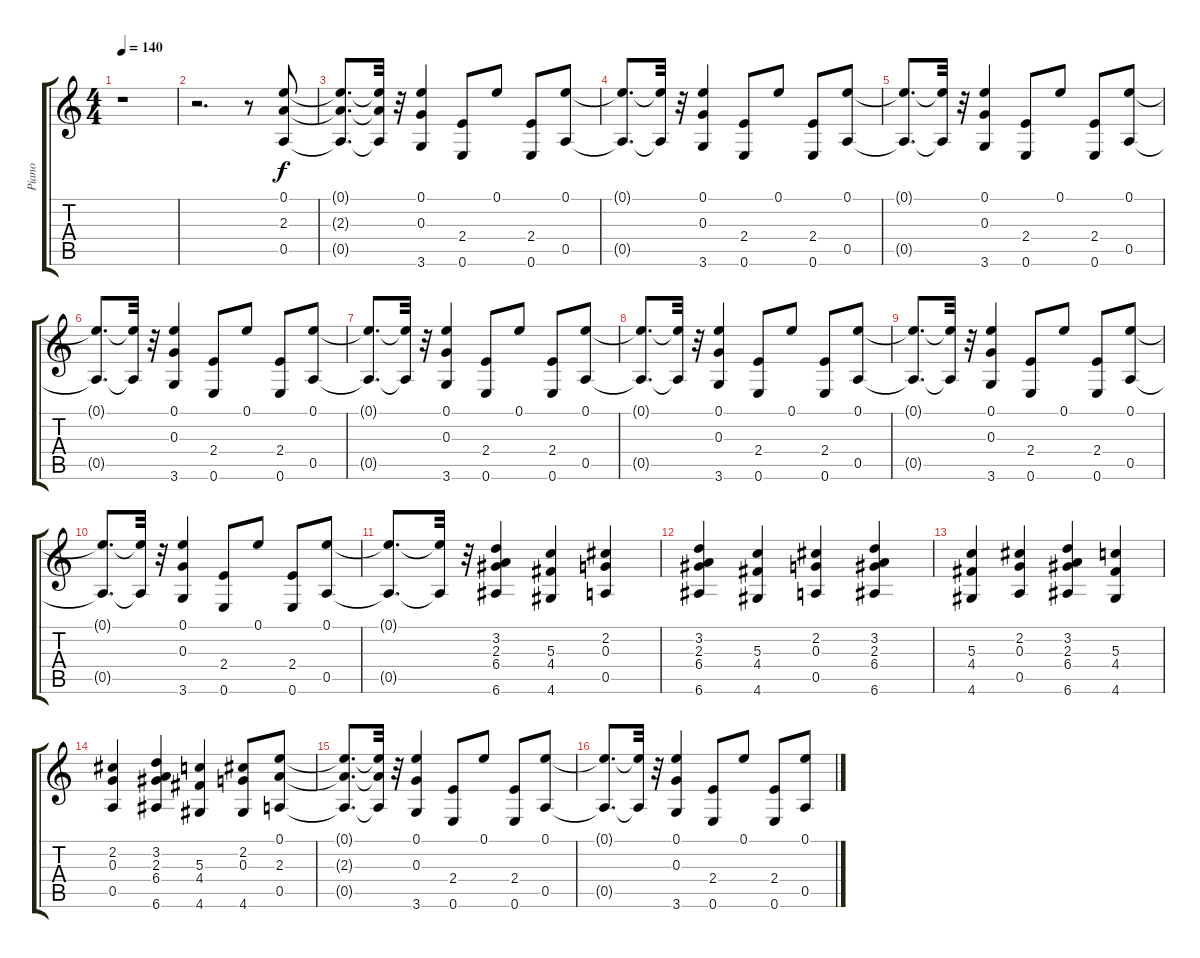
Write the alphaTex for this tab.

\track ("Piano" "Piano") {instrument acousticguitarnylon}
\staff {score tabs}
\tuning (E4 B3 G3 D3 A2 E2) {hide}
\ts (4 4)
\tempo 140
\clef g2
\ks c
r.1{dy f instrument acousticguitarnylon} |
r.2{d} r.8 (0.1 2.3 0.5).8{volume 12 instrument electricgrandpiano} |
(0.1{t} 2.3{t} 0.5{t}).8{d} (0.1{t} 2.3{t} 0.5{t}).32 r.32 (0.1 0.3 3.6).4 (2.4 0.6).8 0.1.8 (2.4 0.6).8 (0.1 0.5).8 |
(0.1{t} 0.5{t}).8{d} (0.1{t} 0.5{t}).32 r.32 (0.1 0.3 3.6).4 (2.4 0.6).8 0.1.8 (2.4 0.6).8 (0.1 0.5).8 |
(0.1{t} 0.5{t}).8{d} (0.1{t} 0.5{t}).32 r.32 (0.1 0.3 3.6).4 (2.4 0.6).8 0.1.8 (2.4 0.6).8 (0.1 0.5).8 |
(0.1{t} 0.5{t}).8{d} (0.1{t} 0.5{t}).32 r.32 (0.1 0.3 3.6).4 (2.4 0.6).8 0.1.8 (2.4 0.6).8 (0.1 0.5).8 |
(0.1{t} 0.5{t}).8{d} (0.1{t} 0.5{t}).32 r.32 (0.1 0.3 3.6).4 (2.4 0.6).8 0.1.8 (2.4 0.6).8 (0.1 0.5).8 |
(0.1{t} 0.5{t}).8{d} (0.1{t} 0.5{t}).32 r.32 (0.1 0.3 3.6).4 (2.4 0.6).8 0.1.8 (2.4 0.6).8 (0.1 0.5).8 |
(0.1{t} 0.5{t}).8{d} (0.1{t} 0.5{t}).32 r.32 (0.1 0.3 3.6).4 (2.4 0.6).8 0.1.8 (2.4 0.6).8 (0.1 0.5).8 |
(0.1{t} 0.5{t}).8{d} (0.1{t} 0.5{t}).32 r.32 (0.1 0.3 3.6).4 (2.4 0.6).8 0.1.8 (2.4 0.6).8 (0.1 0.5).8 |
(0.1{t} 0.5{t}).8{d} (0.1{t} 0.5{t}).32 r.32 (3.2 2.3 6.4 6.6).4 (5.3 4.4 4.6).4 (2.2 0.3 0.5).4 |
(3.2 2.3 6.4 6.6).4 (5.3 4.4 4.6).4 (2.2 0.3 0.5).4 (3.2 2.3 6.4 6.6).4 |
(5.3 4.4 4.6).4 (2.2 0.3 0.5).4 (3.2 2.3 6.4 6.6).4 (5.3 4.4 4.6).4 |
(2.2 0.3 0.5).4 (3.2 2.3 6.4 6.6).4 (5.3 4.4 4.6).4 (2.2 0.3 4.6).8 (0.1 2.3 0.5).8 |
(0.1{t} 2.3{t} 0.5{t}).8{d} (0.1{t} 2.3{t} 0.5{t}).32 r.32 (0.1 0.3 3.6).4 (2.4 0.6).8 0.1.8 (2.4 0.6).8 (0.1 0.5).8 |
(0.1{t} 0.5{t}).8{d} (0.1{t} 0.5{t}).32 r.32 (0.1 0.3 3.6).4 (2.4 0.6).8 0.1.8 (2.4 0.6).8 (0.1 0.5).8
